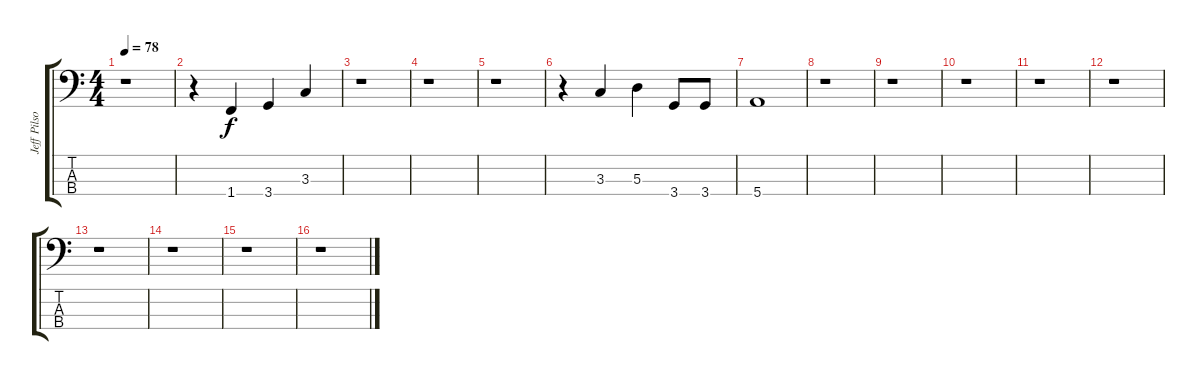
\track ("Jeff Pilson II" "Jeff Pilso") {instrument slapbass1}
\staff {score tabs}
\tuning (G2 D2 A1 E1) {hide}
\ts (4 4)
\tempo 78
\clef f4
\ks c
r.1{dy f} |
r.4 1.4.4 3.4.4 3.3.4 |
r.1 |
r.1 |
r.1 |
r.4 3.3.4 5.3.4 3.4.8 3.4.8 |
5.4.1 |
r.1 |
r.1 |
r.1 |
r.1 |
r.1 |
r.1 |
r.1 |
r.1 |
r.1
